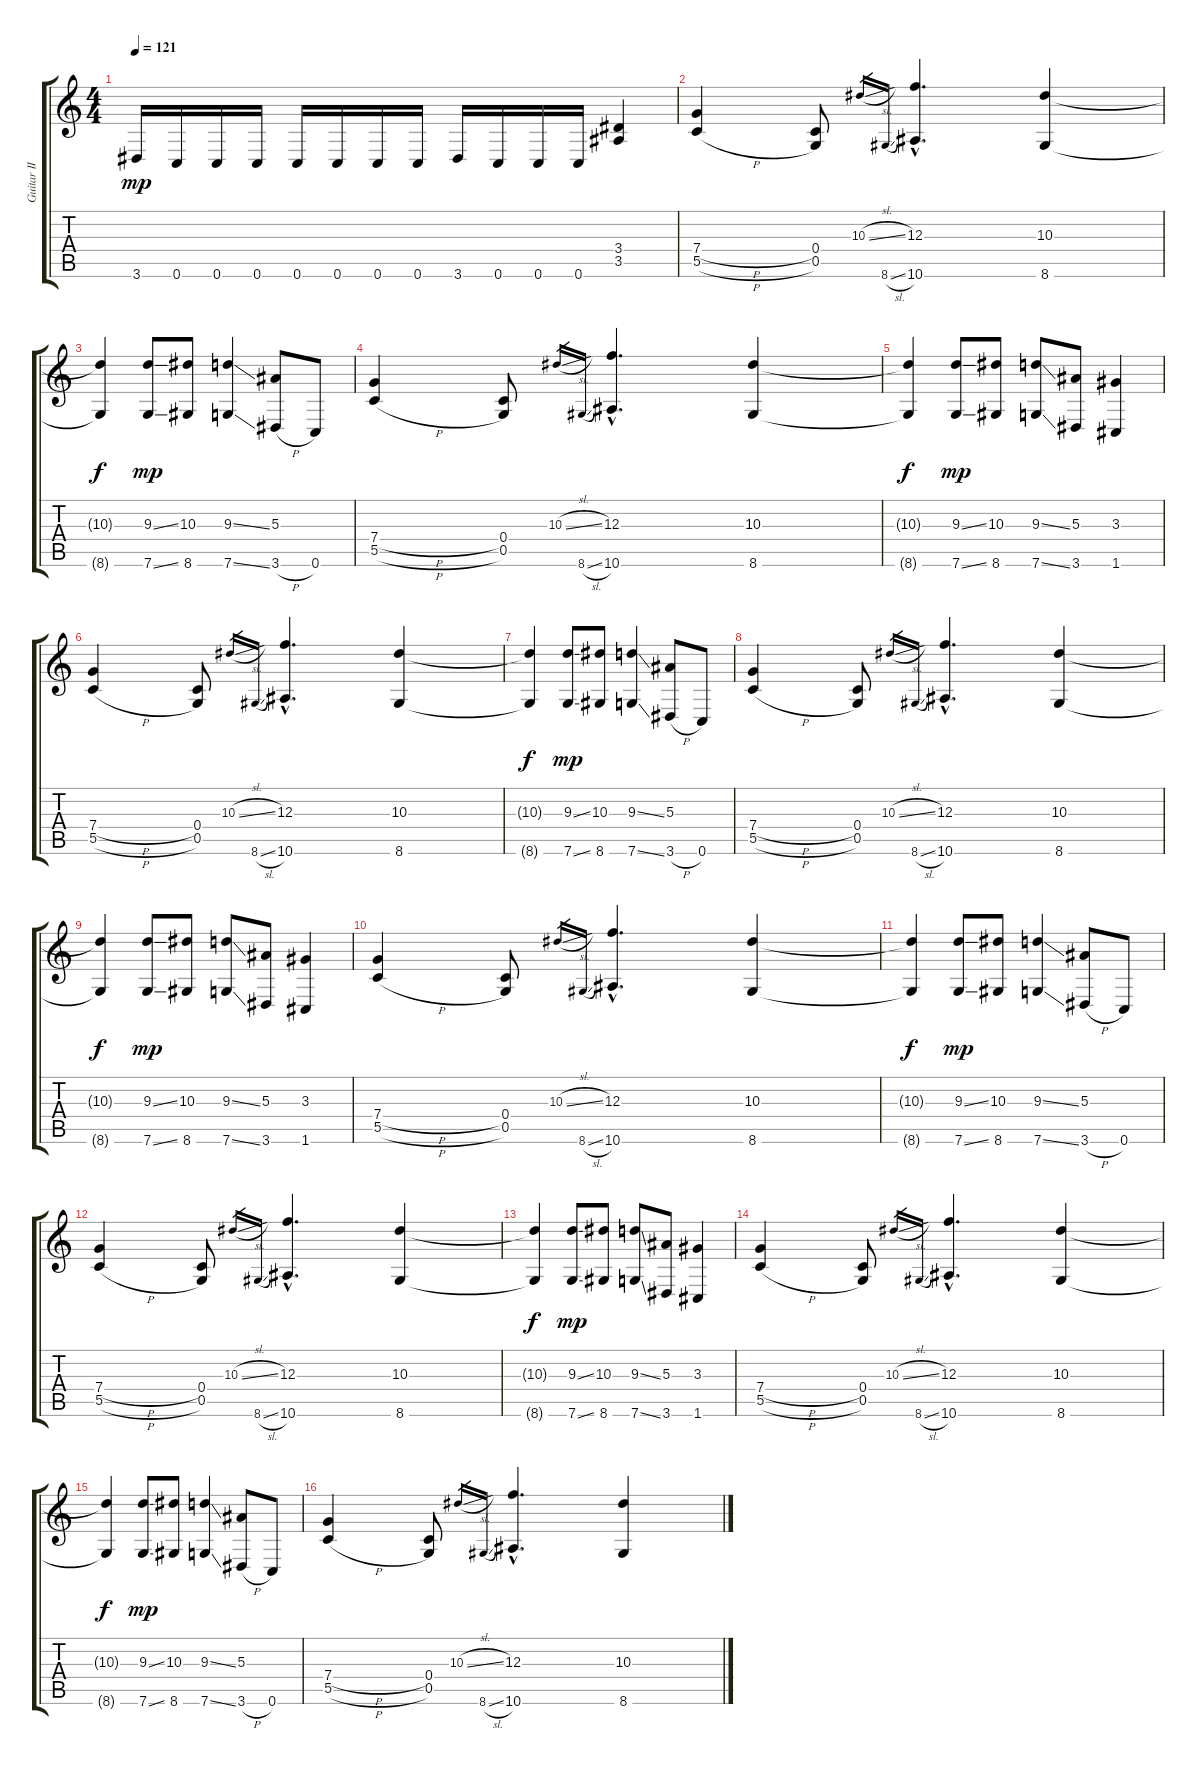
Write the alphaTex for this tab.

\track ("Guitar II" "Guitar II") {instrument distortionguitar}
\staff {score tabs}
\tuning (D4 A3 F3 C3 G2 C2) {hide}
\ts (4 4)
\tempo 121
\clef g2
\ks c
3.6.16{dy mp} 0.6.16 0.6.16 0.6.16 0.6.16 0.6.16 0.6.16 0.6.16 3.6.16 0.6.16 0.6.16 0.6.16 (3.4 3.5).4 |
(7.4{h} 5.5{h}).4 (0.4 0.5).8 10.3{sl}.16{gr} 8.6{sl}.16{gr} (12.3 10.6{hac}).4{d} (10.3 8.6).4 |
(10.3{t} 8.6{t}).4{dy f} (9.3{ss} 7.6{ss}).8{dy mp} (10.3 8.6).8 (9.3{ss} 7.6{ss}).4 (5.3 3.6{h}).8 0.6.8 |
(7.4{h} 5.5{h}).4 (0.4 0.5).8 10.3{sl}.16{gr} 8.6{sl}.16{gr} (12.3 10.6{hac}).4{d} (10.3 8.6).4 |
(10.3{t} 8.6{t}).4{dy f} (9.3{ss} 7.6{ss}).8{dy mp} (10.3 8.6).8 (9.3{ss} 7.6{ss}).8 (5.3 3.6).8 (3.3 1.6).4 |
(7.4{h} 5.5{h}).4 (0.4 0.5).8 10.3{sl}.16{gr} 8.6{sl}.16{gr} (12.3 10.6{hac}).4{d} (10.3 8.6).4 |
(10.3{t} 8.6{t}).4{dy f} (9.3{ss} 7.6{ss}).8{dy mp} (10.3 8.6).8 (9.3{ss} 7.6{ss}).4 (5.3 3.6{h}).8 0.6.8 |
(7.4{h} 5.5{h}).4 (0.4 0.5).8 10.3{sl}.16{gr} 8.6{sl}.16{gr} (12.3 10.6{hac}).4{d} (10.3 8.6).4 |
(10.3{t} 8.6{t}).4{dy f} (9.3{ss} 7.6{ss}).8{dy mp} (10.3 8.6).8 (9.3{ss} 7.6{ss}).8 (5.3 3.6).8 (3.3 1.6).4 |
(7.4{h} 5.5{h}).4 (0.4 0.5).8 10.3{sl}.16{gr} 8.6{sl}.16{gr} (12.3 10.6{hac}).4{d} (10.3 8.6).4 |
(10.3{t} 8.6{t}).4{dy f} (9.3{ss} 7.6{ss}).8{dy mp} (10.3 8.6).8 (9.3{ss} 7.6{ss}).4 (5.3 3.6{h}).8 0.6.8 |
(7.4{h} 5.5{h}).4 (0.4 0.5).8 10.3{sl}.16{gr} 8.6{sl}.16{gr} (12.3 10.6{hac}).4{d} (10.3 8.6).4 |
(10.3{t} 8.6{t}).4{dy f} (9.3{ss} 7.6{ss}).8{dy mp} (10.3 8.6).8 (9.3{ss} 7.6{ss}).8 (5.3 3.6).8 (3.3 1.6).4 |
(7.4{h} 5.5{h}).4 (0.4 0.5).8 10.3{sl}.16{gr} 8.6{sl}.16{gr} (12.3 10.6{hac}).4{d} (10.3 8.6).4 |
(10.3{t} 8.6{t}).4{dy f} (9.3{ss} 7.6{ss}).8{dy mp} (10.3 8.6).8 (9.3{ss} 7.6{ss}).4 (5.3 3.6{h}).8 0.6.8 |
(7.4{h} 5.5{h}).4 (0.4 0.5).8 10.3{sl}.16{gr} 8.6{sl}.16{gr} (12.3 10.6{hac}).4{d} (10.3 8.6).4
